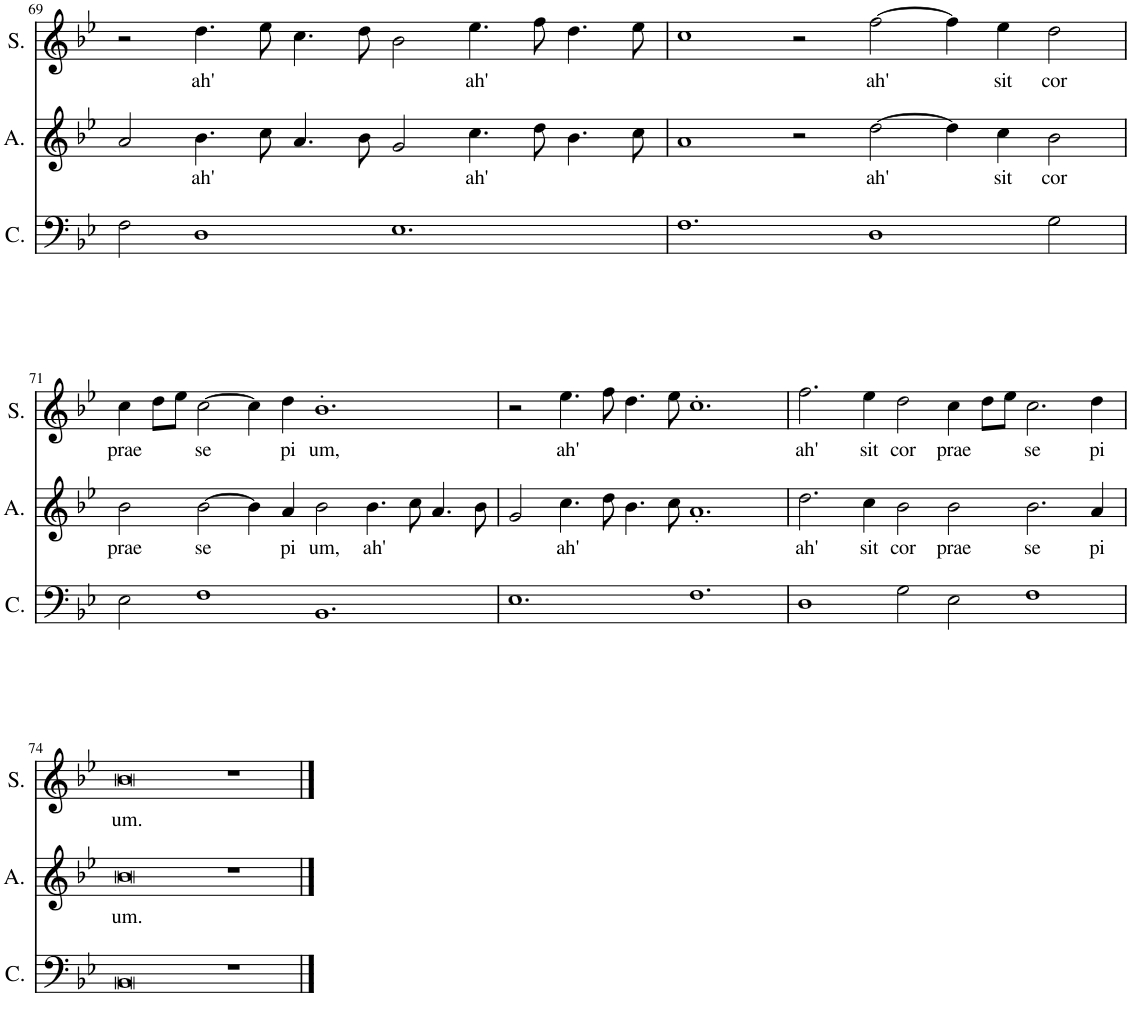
**kern	**kern	**text	**kern	**text
*part3	*part2	*part2	*part1	*part1
*staff3	*staff2	*staff2	*staff1	*staff1
*I"Continuo	*I"Alto	*	*I"Soprano	*
*I'C.	*I'A.	*	*I'S.	*
!!LO:PB:g=z
*clefF4	*clefG2	*	*clefG2	*
*k[b-e-]	*k[b-e-]	*	*k[b-e-]	*
*M3/1	*M3/1	*	*M3/1	*
=69	=69	=69	=69	=69
2F\	2a/	.	2r	.
!	!	!LO:LY:b	!	!LO:LY:b
1D	4.b-\	ah'	4.dd\	ah'
.	8cc\	.	8ee-\	.
.	4.a/	.	4.cc\	.
.	8b-\	.	8dd\	.
1.E-	2g/	.	2b-\	.
!	!	!LO:LY:b	!	!LO:LY:b
.	4.cc\	ah'	4.ee-\	ah'
.	8dd\	.	8ff\	.
.	4.b-\	.	4.dd\	.
.	8cc\	.	8ee-\	.
=70	=70	=70	=70	=70
1.F	1a	.	1cc	.
.	2r	.	2r	.
!	!	!LO:LY:b	!	!LO:LY:b
1D	[2dd\	ah'	[2ff\	ah'
.	4dd\]	.	4ff\]	.
!	!	!LO:LY:b	!	!LO:LY:b
.	4cc\	sit	4ee-\	sit
!	!	!LO:LY:b	!	!LO:LY:b
2G\	2b-\	cor	2dd\	cor
!!LO:LB:g=z
=71	=71	=71	=71	=71
!	!	!LO:LY:b	!	!LO:LY:b
2E-\	2b-\	prae	4cc\	prae
.	.	.	8dd\L	.
.	.	.	8ee-\J	.
!	!	!LO:LY:b	!	!LO:LY:b
1F	[2b-\	se	[2cc\	se
.	4b-\]	.	4cc\]	.
!	!	!LO:LY:b	!	!LO:LY:b
.	4a/	pi	4dd\	pi
!	!	!LO:LY:b	!	!LO:LY:b
1.BB-	2b-\	um,	1.b-'	um,
!	!	!LO:LY:b	!	!
.	4.b-\	ah'	.	.
.	8cc\	.	.	.
.	4.a/	.	.	.
.	8b-\	.	.	.
=72	=72	=72	=72	=72
1.E-	2g/	.	2r	.
!	!	!LO:LY:b	!	!LO:LY:b
.	4.cc\	ah'	4.ee-\	ah'
.	8dd\	.	8ff\	.
.	4.b-\	.	4.dd\	.
.	8cc\	.	8ee-\	.
1.F	1.a'	.	1.cc'	.
=73	=73	=73	=73	=73
!	!	!LO:LY:b	!	!LO:LY:b
1D	2.dd\	ah'	2.ff\	ah'
!	!	!LO:LY:b	!	!LO:LY:b
.	4cc\	sit	4ee-\	sit
!	!	!LO:LY:b	!	!LO:LY:b
2G\	2b-\	cor	2dd\	cor
!	!	!LO:LY:b	!	!LO:LY:b
2E-\	2b-\	prae	4cc\	prae
.	.	.	8dd\L	.
.	.	.	8ee-\J	.
!	!	!LO:LY:b	!	!LO:LY:b
1F	2.b-\	se	2.cc\	se
!	!	!LO:LY:b	!	!LO:LY:b
.	4a/	pi	4dd\	pi
!!LO:LB:g=z
=74	=74	=74	=74	=74
!	!	!LO:LY:b	!	!LO:LY:b
0BB-	0b-	um.	0b-	um.
1r	1r	.	1r	.
==	==	==	==	==
*-	*-	*-	*-	*-
